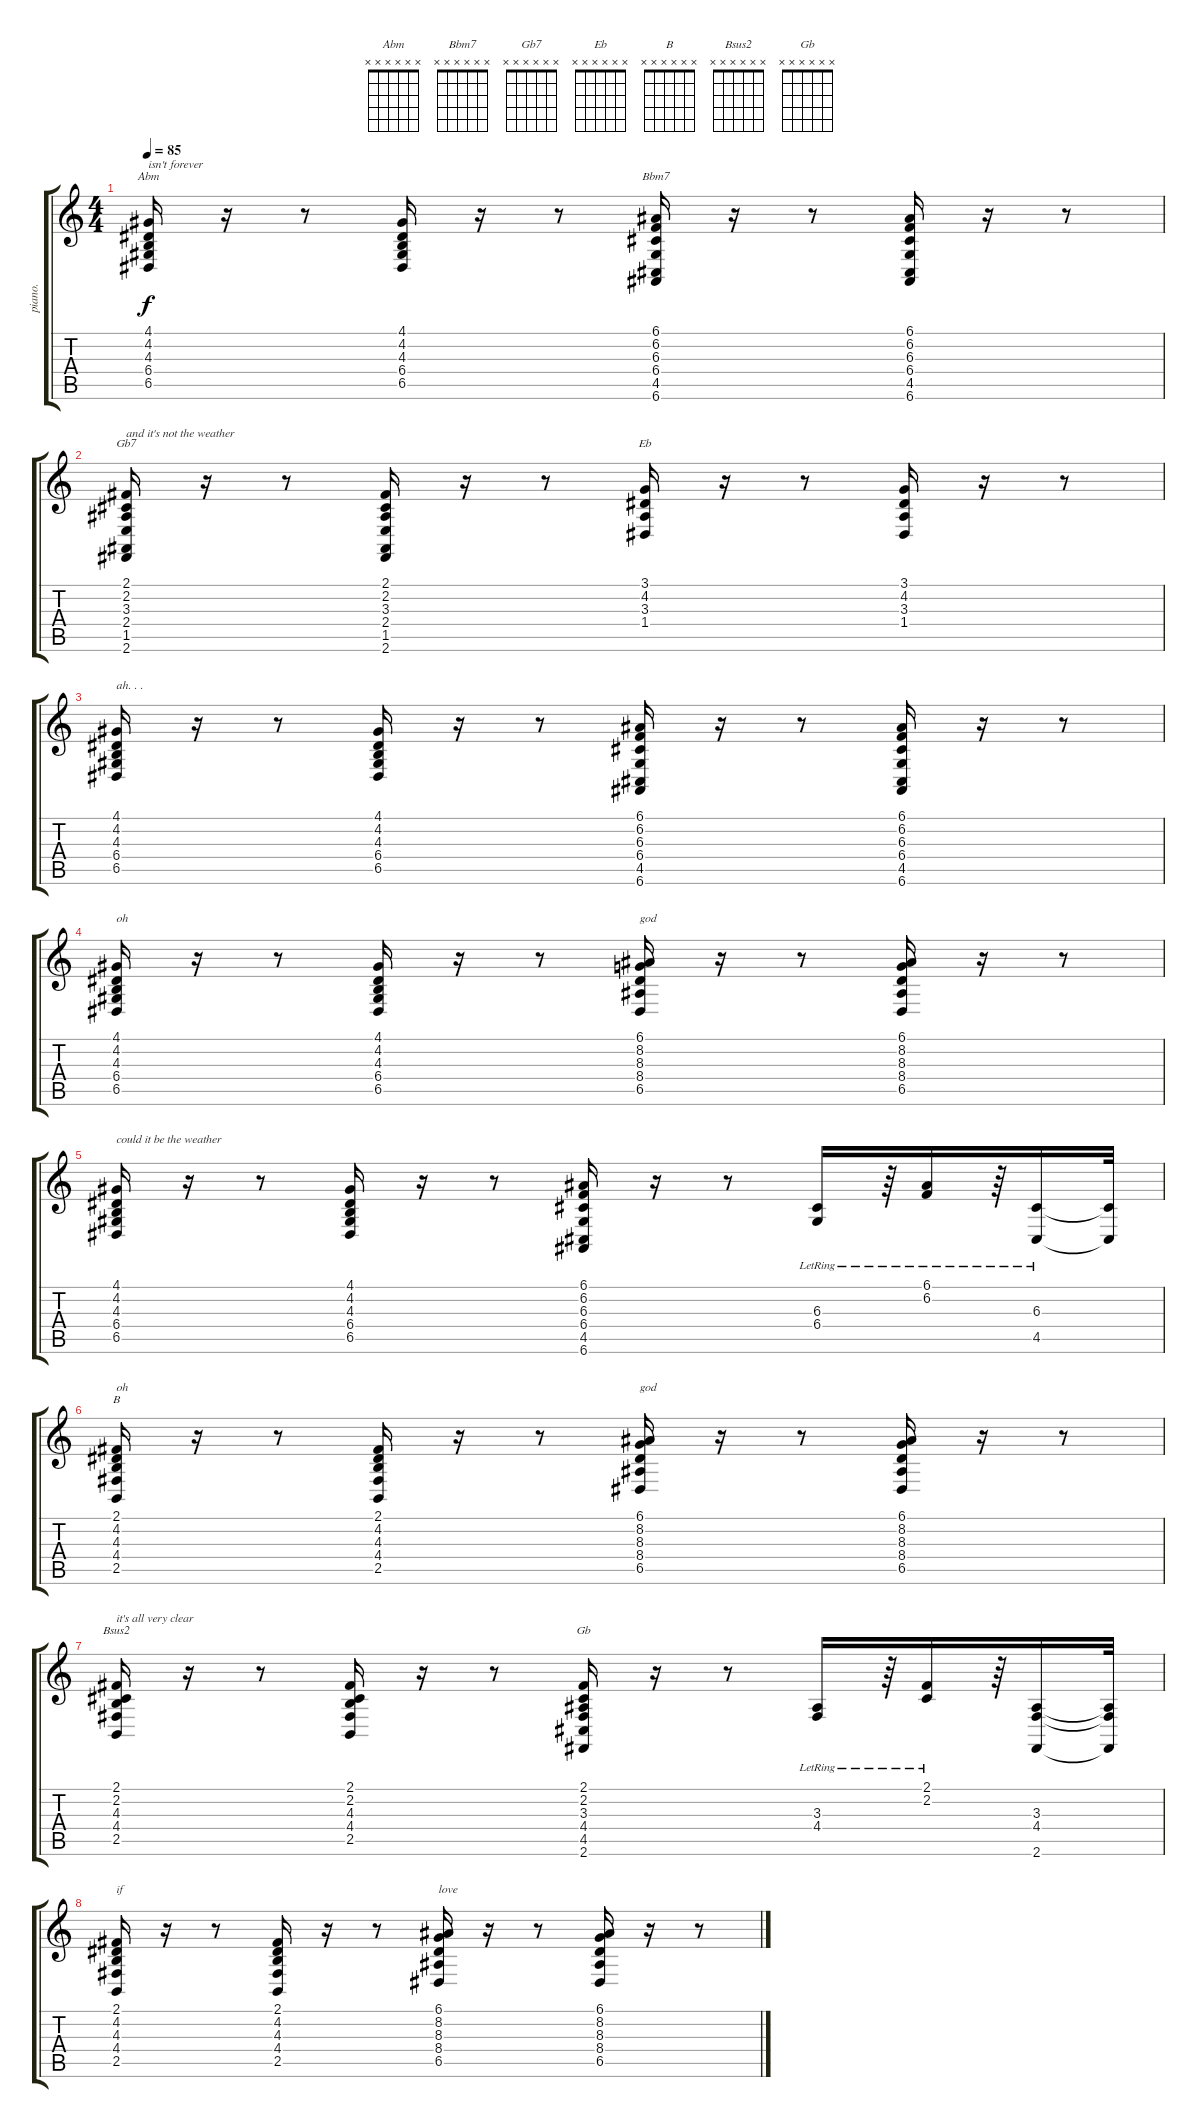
\track ("piano." "piano.") {instrument acousticgrandpiano}
\staff {score tabs}
\tuning (E4 B3 G3 D3 A2 E2) {hide}
\chord ("Abm" x x x x x x) {firstfret 0}
\chord ("Bbm7" x x x x x x) {firstfret 0}
\chord ("Gb7" x x x x x x) {firstfret 0}
\chord ("Eb" x x x x x x) {firstfret 0}
\chord ("B" x x x x x x) {firstfret 0}
\chord ("Bsus2" x x x x x x) {firstfret 0}
\chord ("Gb" x x x x x x) {firstfret 0}
\ts (4 4)
\tempo 85
\clef g2
\ks c
(4.1 4.2 4.3 6.4 6.5).16{ch "Abm" txt "isn't forever" dy f} r.16 r.8 (4.1 4.2 4.3 6.4 6.5).16 r.16 r.8 (6.1 6.2 6.3 6.4 4.5 6.6).16{ch "Bbm7"} r.16 r.8 (6.1 6.2 6.3 6.4 4.5 6.6).16 r.16 r.8 |
(2.1 2.2 3.3 2.4 1.5 2.6).16{ch "Gb7" txt "and it's not the weather"} r.16 r.8 (2.1 2.2 3.3 2.4 1.5 2.6).16 r.16 r.8 (3.1 4.2 3.3 1.4).16{ch "Eb"} r.16 r.8 (3.1 4.2 3.3 1.4).16 r.16 r.8 |
(4.1 4.2 4.3 6.4 6.5).16{txt "ah. . ."} r.16 r.8 (4.1 4.2 4.3 6.4 6.5).16 r.16 r.8 (6.1 6.2 6.3 6.4 4.5 6.6).16 r.16 r.8 (6.1 6.2 6.3 6.4 4.5 6.6).16 r.16 r.8 |
(4.1 4.2 4.3 6.4 6.5).16{txt "oh" volume 9} r.16 r.8 (4.1 4.2 4.3 6.4 6.5).16 r.16 r.8 (6.1 8.2 8.3 8.4 6.5).16{txt "god"} r.16 r.8 (6.1 8.2 8.3 8.4 6.5).16 r.16 r.8 |
(4.1 4.2 4.3 6.4 6.5).16{txt "could it be the weather"} r.16 r.8 (4.1 4.2 4.3 6.4 6.5).16 r.16 r.8 (6.1 6.2 6.3 6.4 4.5 6.6).16 r.16 r.8 (6.3{lr} 6.4{lr}).16{volume 12} r.64 (6.1{lr} 6.2).16 r.64 (6.3{lr} 4.5{lr}).16 (6.3{t} 4.5{t}).32 |
(2.1 4.2 4.3 4.4 2.5).16{ch "B" txt "oh" volume 9} r.16 r.8 (2.1 4.2 4.3 4.4 2.5).16 r.16 r.8 (6.1 8.2 8.3 8.4 6.5).16{txt "god"} r.16 r.8 (6.1 8.2 8.3 8.4 6.5).16 r.16 r.8 |
(2.1 2.2 4.3 4.4 2.5).16{ch "Bsus2" txt "it's all very clear"} r.16 r.8 (2.1 2.2 4.3 4.4 2.5).16 r.16 r.8 (2.1 2.2 3.3 4.4 4.5 2.6).16{ch "Gb"} r.16 r.8 (3.3{lr} 4.4{lr}).16{volume 12} r.64 (2.1{lr} 2.2{lr}).16 r.64 (3.3 4.4 2.6).16 (3.3{t} 4.4{t} 2.6{t}).32 |
(2.1 4.2 4.3 4.4 2.5).16{txt "if" volume 9} r.16 r.8 (2.1 4.2 4.3 4.4 2.5).16 r.16 r.8 (6.1 8.2 8.3 8.4 6.5).16{txt "love"} r.16 r.8 (6.1 8.2 8.3 8.4 6.5).16 r.16 r.8
